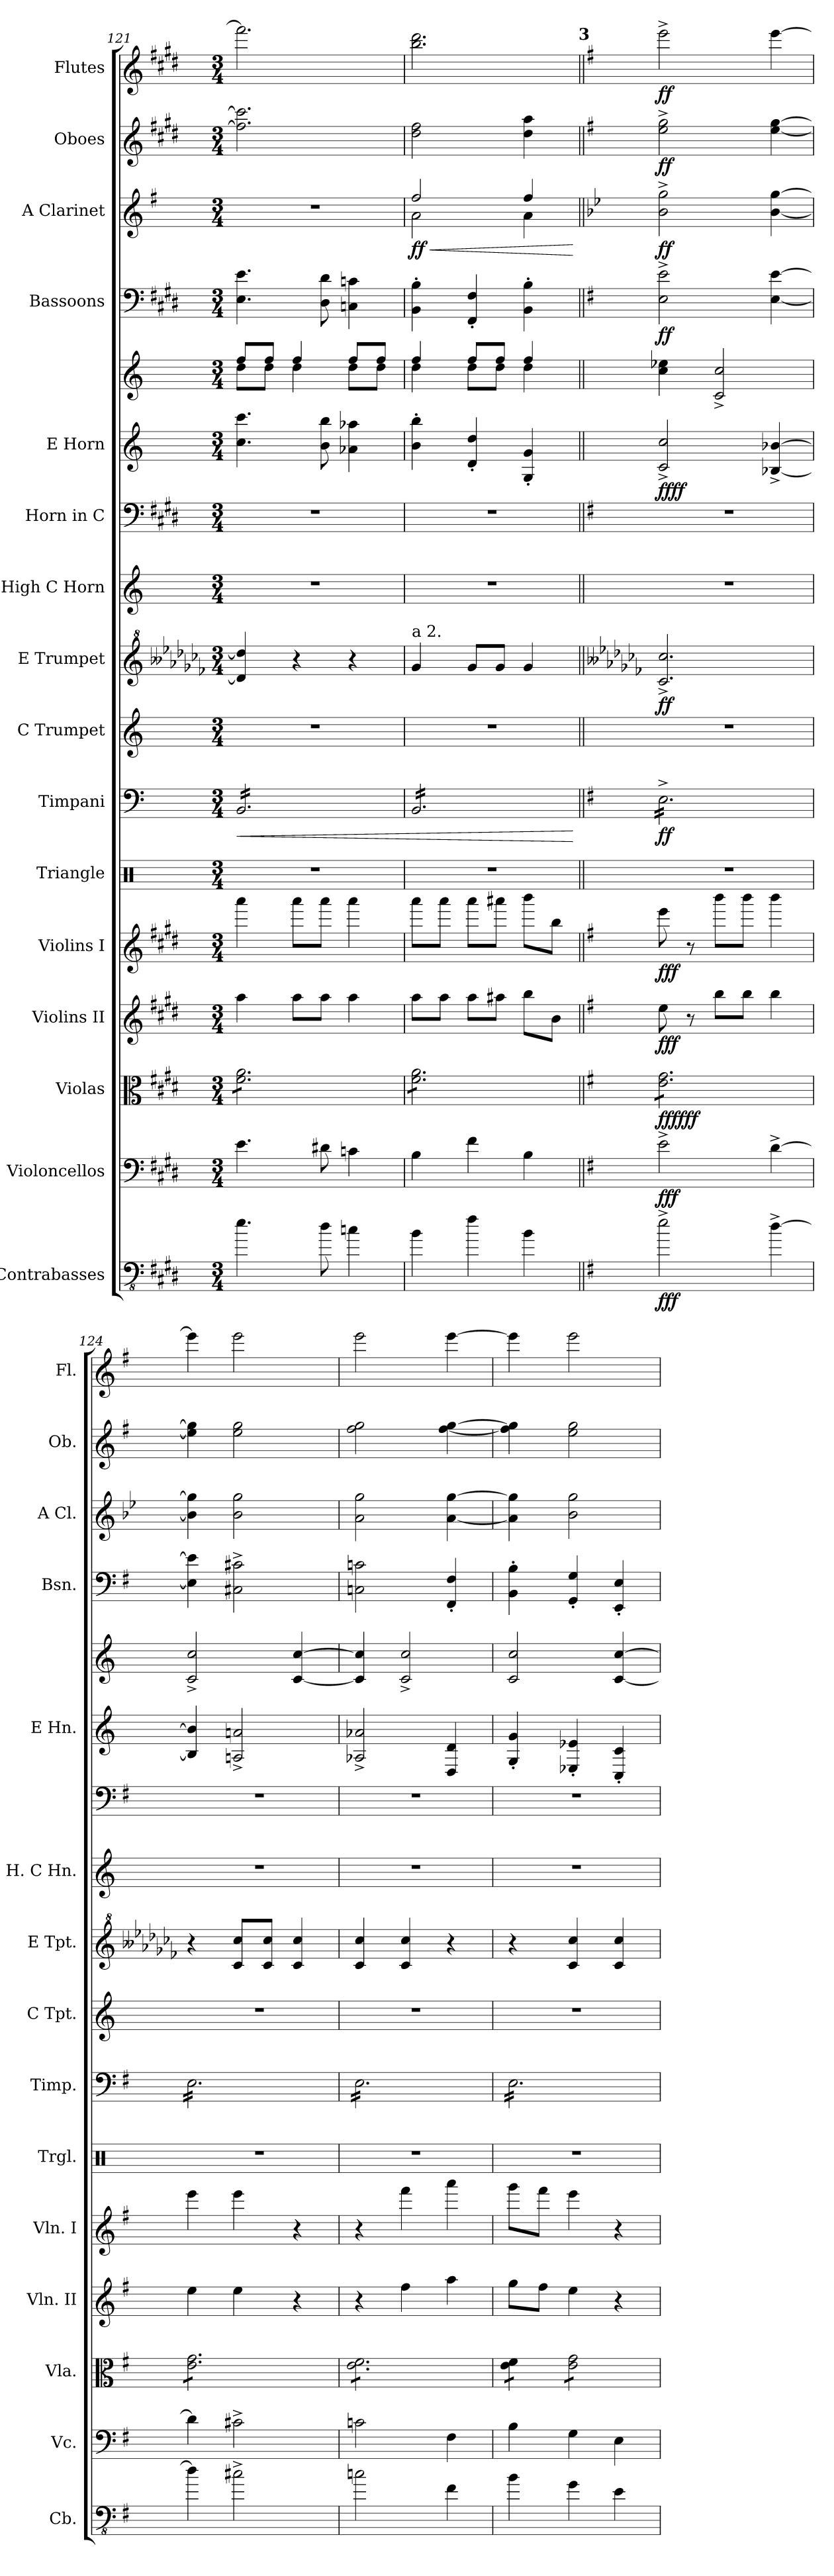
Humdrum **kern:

**kern	**dynam	**kern	**dynam	**kern	**dynam	**kern	**dynam	**kern	**dynam	**kern	**kern	**dynam	**kern	**kern	**dynam	**kern	**kern	**kern	**kern	**dynam	**kern	**dynam	**kern	**dynam	**kern	**dynam	**kern	**dynam
*part16	*part16	*part15	*part15	*part14	*part14	*part13	*part13	*part12	*part12	*part11	*part10	*part10	*part9	*part8	*part8	*part7	*part6	*part5	*part5	*part5	*part4	*part4	*part3	*part3	*part2	*part2	*part1	*part1
*staff17	*staff17	*staff16	*staff16	*staff15	*staff15	*staff14	*staff14	*staff13	*staff13	*staff12	*staff11	*staff11	*staff10	*staff9	*staff9	*staff8	*staff7	*staff6	*staff5	*staff5/6	*staff4	*staff4	*staff3	*staff3	*staff2	*staff2	*staff1	*staff1
*I"Contrabasses	*	*I"Violoncellos	*	*I"Violas	*	*I"Violins II	*	*I"Violins I	*	*I"Triangle	*I"Timpani	*	*I"C Trumpet	*I"E Trumpet	*	*I"High C Horn	*I"Horn in C	*I"E Horn	*	*	*I"Bassoons	*	*I"A Clarinet	*	*I"Oboes	*	*I"Flutes	*
*I'Cb.	*	*I'Vc.	*	*I'Vla.	*	*I'Vln. II	*	*I'Vln. I	*	*I'Trgl.	*I'Timp.	*	*I'C Tpt.	*I'E Tpt.	*	*I'H. C Hn.	*	*I'E Hn.	*	*	*I'Bsn.	*	*I'A Cl.	*	*I'Ob.	*	*I'Fl.	*
*clefFv4	*	*clefF4	*	*clefC3	*	*clefG2	*	*clefG2	*	*clefX	*clefF4	*	*clefG2	*clefG^2	*	*clefG2	*clefF4	*clefG2	*clefG2	*	*clefF4	*	*clefG2	*	*clefG2	*	*clefG2	*
*ITrd7c12	*	*	*	*	*	*	*	*	*	*	*	*	*	*ITrd-3c-4	*	*ITrd7c12	*ITrd7c12	*ITrd5c8	*ITrd5c8	*	*	*	*ITrd2c3	*	*	*	*	*
*k[f#c#g#d#]	*	*k[f#c#g#d#]	*	*k[f#c#g#d#]	*	*k[f#c#g#d#]	*	*k[f#c#g#d#]	*	*k[]	*k[]	*	*k[]	*k[b--e-a-d-g-c-f-]	*	*k[]	*k[f#c#g#d#]	*k[f#c#g#d#]	*k[f#c#g#d#]	*	*k[f#c#g#d#]	*	*k[f#c#g#d#]	*	*k[f#c#g#d#]	*	*k[f#c#g#d#]	*
*M3/4	*	*M3/4	*	*M3/4	*	*M3/4	*	*M3/4	*	*M3/4	*M3/4	*	*M3/4	*M3/4	*	*M3/4	*M3/4	*M3/4	*M3/4	*	*M3/4	*	*M3/4	*	*M3/4	*	*M3/4	*
=121	=121	=121	=121	=121	=121	=121	=121	=121	=121	=121	=121	=121	=121	=121	=121	=121	=121	=121	=121	=121	=121	=121	=121	=121	=121	=121	=121	=121
!	!	!	!	!	!	!	!	!	!	!	!	!LO:HP:b	!	!	!	!	!	!	!	!LO:DY:b=2	!	!	!	!	!	!	!	!
*	*	*	*	*	*	*	*	*	*	*	*	*	*	*	*	*	*	*	*^	*	*	*	*	*	*	*	*	*
!	!	!	!	!	!	!	!	!	!	!	!	!	!	!	!	!	!	!	!	!	!LO:DY:n=1:b=2	!	!	!	!	!	!	!	!
*	*	*	*	*tremolo	*	*	*	*	*	*	*	*	*	*	*	*	*	*	*	*	*	*	*	*	*	*	*	*	*
*	*	*	*	*	*	*	*	*	*	*	*tremolo	*	*	*	*	*	*	*	*	*	*	*	*	*	*	*	*	*	*
4.E\	.	4.e\	.	8f#\ 8a\L	.	4aa\	.	4aaa\	.	2.r	16BB/LL	<	2.r	4gg-/] 4ggg-/]	.	2.r	2.r	4.e\ 4.ee\	8a/L	8f#\L	fz fz	4.E\ 4.e\	.	2.r	.	2.ff#\] 2.ccc#\]	.	2.fff#\]	.
.	.	.	.	.	.	.	.	.	.	.	16BB/	.	.	.	.	.	.	.	.	.	.	.	.	.	.	.	.	.	.
.	.	.	.	8f#\ 8a\	.	.	.	.	.	.	16BB/	.	.	.	.	.	.	.	8a/J	8f#\J	.	.	.	.	.	.	.	.	.
.	.	.	.	.	.	.	.	.	.	.	16BB/	.	.	.	.	.	.	.	.	.	.	.	.	.	.	.	.	.	.
.	.	.	.	8f#\ 8a\	.	8aa\L	.	8aaa\L	.	.	16BB/	.	.	4r	.	.	.	.	4a/	4f#\	.	.	.	.	.	.	.	.	.
.	.	.	.	.	.	.	.	.	.	.	16BB/	.	.	.	.	.	.	.	.	.	.	.	.	.	.	.	.	.	.
8D#\	.	8d#X\	.	8f#\ 8a\	.	8aa\J	.	8aaa\J	.	.	16BB/	.	.	.	.	.	.	8d#\ 8dd#\	.	.	.	8D#\ 8d#\	.	.	.	.	.	.	.
.	.	.	.	.	.	.	.	.	.	.	16BB/	.	.	.	.	.	.	.	.	.	.	.	.	.	.	.	.	.	.
4Cn\	.	4cn\	.	8f#\ 8a\	.	4aa\	.	4aaa\	.	.	16BB/	.	.	4r	.	.	.	4cn\ 4ccn\	8a/L	8f#\L	.	4Cn\ 4cn\	.	.	.	.	.	.	.
.	.	.	.	.	.	.	.	.	.	.	16BB/	.	.	.	.	.	.	.	.	.	.	.	.	.	.	.	.	.	.
.	.	.	.	8f#\ 8a\J	.	.	.	.	.	.	16BB/	.	.	.	.	.	.	.	8a/J	8f#\J	.	.	.	.	.	.	.	.	.
.	.	.	.	.	.	.	.	.	.	.	16BB/JJ	.	.	.	.	.	.	.	.	.	.	.	.	.	.	.	.	.	.
!!LO:PB:g=z
=122	=122	=122	=122	=122	=122	=122	=122	=122	=122	=122	=122	=122	=122	=122	=122	=122	=122	=122	=122	=122	=122	=122	=122	=122	=122	=122	=122	=122	=122
!	!	!	!	!	!	!	!	!	!	!	!	!	!	!LO:TX:a:t=a 2.	!	!	!	!	!	!	!	!	!	!	!	!	!	!	!
!	!	!	!	!	!	!	!	!	!	!	!	!	!	!	!	!	!	!	!	!	!	!	!	!	!LO:HP:b	!	!	!	!
*	*	*	*	*	*	*	*	*	*	*	*	*	*	*	*	*	*	*	*	*	*	*	*	*^	*	*	*	*	*
!	!	!	!	!	!	!	!	!	!	!	!	!	!	!	!	!	!	!	!	!	!	!	!	!	!	!LO:DY:n=1:b	!	!	!	!
!	!	!	!	!	!	!	!	!	!	!	!	!	!	!	!	!	!	!	!	!	!	!	!	!	!	!LO:DY:n=2:b	!	!	!	!
4BB\	.	4B\	.	8f#\ 8a\L	.	8aa\L	.	8aaa\L	.	2.r	16BB/LL	.	2.r	4ccc-/	.	2.r	2.r	4d#\' 4dd#\'	4a/	4f#\	.	4BB\' 4B\'	.	2dd#/	2f#\	< f f	2dd#\ 2ff#\	.	2.bb\ 2.ddd#\	.
.	.	.	.	.	.	.	.	.	.	.	16BB/	.	.	.	.	.	.	.	.	.	.	.	.	.	.	.	.	.	.	.
.	.	.	.	8f#\ 8a\	.	8aa\J	.	8aaa\J	.	.	16BB/	.	.	.	.	.	.	.	.	.	.	.	.	.	.	.	.	.	.	.
.	.	.	.	.	.	.	.	.	.	.	16BB/	.	.	.	.	.	.	.	.	.	.	.	.	.	.	.	.	.	.	.
4F#\	.	4f#\	.	8f#\ 8a\	.	8aa\L	.	8aaa\L	.	.	16BB/	.	.	8ccc-/L	.	.	.	4F#/' 4f#/'	8a/L	8f#\L	.	4FF#/' 4F#/'	.	.	.	.	.	.	.	.
.	.	.	.	.	.	.	.	.	.	.	16BB/	.	.	.	.	.	.	.	.	.	.	.	.	.	.	.	.	.	.	.
.	.	.	.	8f#\ 8a\	.	8aa#X\J	.	8aaa#X\J	.	.	16BB/	.	.	8ccc-/J	.	.	.	.	8a/J	8f#\J	.	.	.	.	.	.	.	.	.	.
.	.	.	.	.	.	.	.	.	.	.	16BB/	.	.	.	.	.	.	.	.	.	.	.	.	.	.	.	.	.	.	.
4BB\	.	4B\	.	8f#\ 8a\	.	8bb\L	.	8bbb\L	.	.	16BB/	.	.	4ccc-/	.	.	.	4BB/' 4B/'	4a/	4f#\	.	4BB\' 4B\'	.	4dd#/	4f#\	.	4dd#\ 4aa\	.	.	.
.	.	.	.	.	.	.	.	.	.	.	16BB/	.	.	.	.	.	.	.	.	.	.	.	.	.	.	.	.	.	.	.
.	.	.	.	8f#\ 8a\J	.	8b\J	.	8bb\J	.	.	16BB/	.	.	.	.	.	.	.	.	.	.	.	.	.	.	.	.	.	.	.
.	.	.	.	.	.	.	.	.	.	.	16BB/JJ	.	.	.	.	.	.	.	.	.	.	.	.	.	.	.	.	.	.	.
*	*	*	*	*	*	*	*	*	*	*	*	*	*	*	*	*	*	*	*v	*v	*	*	*	*v	*v	*	*	*	*	*
.	.	.	.	.	.	.	.	.	.	.	.	[	.	.	.	.	.	.	.	.	.	.	.	[	.	.	.	.
!!LO:REH:place=s1:a:B:enc=none:fs=14:t=3
=123||	=123||	=123||	=123||	=123||	=123||	=123||	=123||	=123||	=123||	=123||	=123||	=123||	=123||	=123||	=123||	=123||	=123||	=123||	=123||	=123||	=123||	=123||	=123||	=123||	=123||	=123||	=123||	=123||
*k[f#]	*	*k[f#]	*	*k[f#]	*	*k[f#]	*	*k[f#]	*	*	*k[f#]	*	*k[]	*k[b--e-a-d-g-c-f-]	*	*k[]	*k[f#]	*k[f#c#g#d#]	*k[f#c#g#d#]	*	*k[f#]	*	*k[f#]	*	*k[f#]	*	*k[f#]	*
!	!LO:DY:b	!	!LO:DY:b	!	!LO:DY:b	!	!	!	!	!	!	!	!	!	!	!	!	!	!	!	!	!	!	!	!	!	!	!
!	!	!	!	!	!LO:DY:n=1:b	!	!LO:DY:b	!	!LO:DY:b	!	!	!LO:DY:b	!	!	!LO:DY:b	!	!	!	!	!LO:DY:b=2	!	!	!	!	!	!	!	!
!	!	!	!	!	!	!	!	!	!	!	!	!	!	!	!	!	!	!	!	!LO:DY:n=1:b	!	!LO:DY:b	!	!LO:DY:b	!	!LO:DY:b	!	!LO:DY:b
2E^\	fff	2e^\	fff	8e\ 8g\L	fff fff	8ee\	fff	8eee\	fff	2.r	16E^\LL	ff	2.r	2.ff-/^ 2.fff-/^	ff	2.r	2.r	2E/^ 2e/^	4e\ 4gn\	ff ff	2E\^ 2e\^	ff	2g\^ 2ee\^	ff	2ee\^ 2gg\^	ff	2eee^\	ff
.	.	.	.	.	.	.	.	.	.	.	16E^\	.	.	.	.	.	.	.	.	.	.	.	.	.	.	.	.	.
.	.	.	.	8e\ 8g\	.	8r	.	8r	.	.	16E^\	.	.	.	.	.	.	.	.	.	.	.	.	.	.	.	.	.
.	.	.	.	.	.	.	.	.	.	.	16E^\	.	.	.	.	.	.	.	.	.	.	.	.	.	.	.	.	.
.	.	.	.	8e\ 8g\	.	8bb\L	.	8bbb\L	.	.	16E^\	.	.	.	.	.	.	.	2E/^ 2e/^	.	.	.	.	.	.	.	.	.
.	.	.	.	.	.	.	.	.	.	.	16E^\	.	.	.	.	.	.	.	.	.	.	.	.	.	.	.	.	.
.	.	.	.	8e\ 8g\	.	8bb\J	.	8bbb\J	.	.	16E^\	.	.	.	.	.	.	.	.	.	.	.	.	.	.	.	.	.
.	.	.	.	.	.	.	.	.	.	.	16E^\	.	.	.	.	.	.	.	.	.	.	.	.	.	.	.	.	.
[4D^\	.	[4d^\	.	8e\ 8g\	.	4bb\	.	4bbb\	.	.	16E^\	.	.	.	.	.	.	[4Dn/^ [4dn/^	.	.	[4E\ [4e\	.	[4g\ [4ee\	.	[4ee\ [4gg\	.	[4eee\	.
.	.	.	.	.	.	.	.	.	.	.	16E^\	.	.	.	.	.	.	.	.	.	.	.	.	.	.	.	.	.
.	.	.	.	8e\ 8g\J	.	.	.	.	.	.	16E^\	.	.	.	.	.	.	.	.	.	.	.	.	.	.	.	.	.
.	.	.	.	.	.	.	.	.	.	.	16E^\JJ	.	.	.	.	.	.	.	.	.	.	.	.	.	.	.	.	.
=124	=124	=124	=124	=124	=124	=124	=124	=124	=124	=124	=124	=124	=124	=124	=124	=124	=124	=124	=124	=124	=124	=124	=124	=124	=124	=124	=124	=124
4D\]	.	4d\]	.	8e\ 8g\L	.	4ee\	.	4eee\	.	2.r	16E\LL	.	2.r	4r	.	2.r	2.r	4D/] 4d/]	2E/^ 2e/^	.	4E\] 4e\]	.	4g\] 4ee\]	.	4ee\] 4gg\]	.	4eee\]	.
.	.	.	.	.	.	.	.	.	.	.	16E\	.	.	.	.	.	.	.	.	.	.	.	.	.	.	.	.	.
.	.	.	.	8e\ 8g\	.	.	.	.	.	.	16E\	.	.	.	.	.	.	.	.	.	.	.	.	.	.	.	.	.
.	.	.	.	.	.	.	.	.	.	.	16E\	.	.	.	.	.	.	.	.	.	.	.	.	.	.	.	.	.
2C#X^\	.	2c#X^\	.	8e\ 8g\	.	4ee\	.	4eee\	.	.	16E\	.	.	8ff-/ 8fff-/L	.	.	.	2C#X/^ 2c#X/^	.	.	2C#X\^ 2c#X\^	.	2g\ 2ee\	.	2ee\ 2gg\	.	2eee\	.
.	.	.	.	.	.	.	.	.	.	.	16E\	.	.	.	.	.	.	.	.	.	.	.	.	.	.	.	.	.
.	.	.	.	8e\ 8g\	.	.	.	.	.	.	16E\	.	.	8ff-/ 8fff-/J	.	.	.	.	.	.	.	.	.	.	.	.	.	.
.	.	.	.	.	.	.	.	.	.	.	16E\	.	.	.	.	.	.	.	.	.	.	.	.	.	.	.	.	.
.	.	.	.	8e\ 8g\	.	4r	.	4r	.	.	16E\	.	.	4ff-/ 4fff-/	.	.	.	.	[4E/ [4e/	.	.	.	.	.	.	.	.	.
.	.	.	.	.	.	.	.	.	.	.	16E\	.	.	.	.	.	.	.	.	.	.	.	.	.	.	.	.	.
.	.	.	.	8e\ 8g\J	.	.	.	.	.	.	16E\	.	.	.	.	.	.	.	.	.	.	.	.	.	.	.	.	.
.	.	.	.	.	.	.	.	.	.	.	16E\JJ	.	.	.	.	.	.	.	.	.	.	.	.	.	.	.	.	.
=125	=125	=125	=125	=125	=125	=125	=125	=125	=125	=125	=125	=125	=125	=125	=125	=125	=125	=125	=125	=125	=125	=125	=125	=125	=125	=125	=125	=125
2Cn\	.	2cn\	.	8e\ 8f#\L	.	4r	.	4r	.	2.r	16E\LL	.	2.r	4ff-/ 4fff-/	.	2.r	2.r	2Cn/^ 2cn/^	4E/] 4e/]	.	2Cn\ 2cn\	.	2f#\ 2ee\	.	2ff#\ 2gg\	.	2eee\	.
.	.	.	.	.	.	.	.	.	.	.	16E\	.	.	.	.	.	.	.	.	.	.	.	.	.	.	.	.	.
.	.	.	.	8e\ 8f#\	.	.	.	.	.	.	16E\	.	.	.	.	.	.	.	.	.	.	.	.	.	.	.	.	.
.	.	.	.	.	.	.	.	.	.	.	16E\	.	.	.	.	.	.	.	.	.	.	.	.	.	.	.	.	.
.	.	.	.	8e\ 8f#\	.	4ff#\	.	4fff#\	.	.	16E\	.	.	4ff-/ 4fff-/	.	.	.	.	2E/^ 2e/^	.	.	.	.	.	.	.	.	.
.	.	.	.	.	.	.	.	.	.	.	16E\	.	.	.	.	.	.	.	.	.	.	.	.	.	.	.	.	.
.	.	.	.	8e\ 8f#\	.	.	.	.	.	.	16E\	.	.	.	.	.	.	.	.	.	.	.	.	.	.	.	.	.
.	.	.	.	.	.	.	.	.	.	.	16E\	.	.	.	.	.	.	.	.	.	.	.	.	.	.	.	.	.
4FF#\	.	4F#\	.	8e\ 8f#\	.	4aa\	.	4aaa\	.	.	16E\	.	.	4r	.	.	.	4FF#/ 4F#/	.	.	4FF#/' 4F#/'	.	[4f#\ [4ee\	.	[4ff#\ [4gg\	.	[4eee\	.
.	.	.	.	.	.	.	.	.	.	.	16E\	.	.	.	.	.	.	.	.	.	.	.	.	.	.	.	.	.
.	.	.	.	8e\ 8f#\J	.	.	.	.	.	.	16E\	.	.	.	.	.	.	.	.	.	.	.	.	.	.	.	.	.
.	.	.	.	.	.	.	.	.	.	.	16E\JJ	.	.	.	.	.	.	.	.	.	.	.	.	.	.	.	.	.
=126	=126	=126	=126	=126	=126	=126	=126	=126	=126	=126	=126	=126	=126	=126	=126	=126	=126	=126	=126	=126	=126	=126	=126	=126	=126	=126	=126	=126
4BB\	.	4B\	.	8e\ 8f#\L	.	8gg\L	.	8ggg\L	.	2.r	16E\LL	.	2.r	4r	.	2.r	2.r	4BB/' 4B/'	2E/ 2e/	.	4BB\' 4B\'	.	4f#\] 4ee\]	.	4ff#\] 4gg\]	.	4eee\]	.
.	.	.	.	.	.	.	.	.	.	.	16E\	.	.	.	.	.	.	.	.	.	.	.	.	.	.	.	.	.
.	.	.	.	8e\ 8f#\J	.	8ff#\J	.	8fff#\J	.	.	16E\	.	.	.	.	.	.	.	.	.	.	.	.	.	.	.	.	.
.	.	.	.	.	.	.	.	.	.	.	16E\	.	.	.	.	.	.	.	.	.	.	.	.	.	.	.	.	.
4GG\	.	4G\	.	8e\ 8g\L	.	4ee\	.	4eee\	.	.	16E\	.	.	4ff-/ 4fff-/	.	.	.	4GGn/' 4Gn/'	.	.	4GG/' 4G/'	.	2g\ 2ee\	.	2ee\ 2gg\	.	2eee\	.
.	.	.	.	.	.	.	.	.	.	.	16E\	.	.	.	.	.	.	.	.	.	.	.	.	.	.	.	.	.
.	.	.	.	8e\ 8g\	.	.	.	.	.	.	16E\	.	.	.	.	.	.	.	.	.	.	.	.	.	.	.	.	.
.	.	.	.	.	.	.	.	.	.	.	16E\	.	.	.	.	.	.	.	.	.	.	.	.	.	.	.	.	.
4EE\	.	4E\	.	8e\ 8g\	.	4r	.	4r	.	.	16E\	.	.	4ff-/ 4fff-/	.	.	.	4EE/' 4E/'	[4E/ [4e/	.	4EE/' 4E/'	.	.	.	.	.	.	.
.	.	.	.	.	.	.	.	.	.	.	16E\	.	.	.	.	.	.	.	.	.	.	.	.	.	.	.	.	.
.	.	.	.	8e\ 8g\J	.	.	.	.	.	.	16E\	.	.	.	.	.	.	.	.	.	.	.	.	.	.	.	.	.
*	*	*	*	*Xtremolo	*	*	*	*	*	*	*	*	*	*	*	*	*	*	*	*	*	*	*	*	*	*	*	*
.	.	.	.	.	.	.	.	.	.	.	16E\JJ	.	.	.	.	.	.	.	.	.	.	.	.	.	.	.	.	.
*	*	*	*	*	*	*	*	*	*	*	*Xtremolo	*	*	*	*	*	*	*	*	*	*	*	*	*	*	*	*	*
=	=	=	=	=	=	=	=	=	=	=	=	=	=	=	=	=	=	=	=	=	=	=	=	=	=	=	=	=
*-	*-	*-	*-	*-	*-	*-	*-	*-	*-	*-	*-	*-	*-	*-	*-	*-	*-	*-	*-	*-	*-	*-	*-	*-	*-	*-	*-	*-
